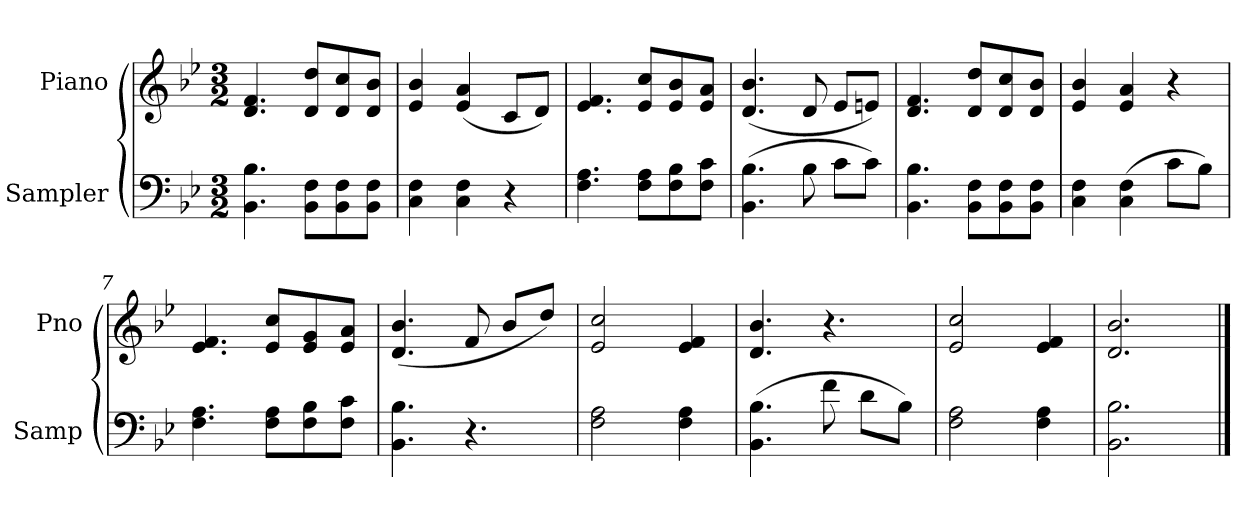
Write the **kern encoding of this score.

**kern	**kern
*part2	*part1
*staff2	*staff1
*I"Sampler	*I"Piano
*I'Samp	*I'Pno
*clefF4	*clefG2
*k[b-e-]	*k[b-e-]
*B-:	*B-:
*M3/2	*M3/2
=1	=1
4.BB- 4.B-	4.d 4.f
8BB-\ 8F\L	8d/ 8dd/L
8BB-\ 8F\	8d/ 8cc/
8BB-\ 8F\J	8d/ 8b-/J
=2	=2
4C 4F	4e- 4b-
4C 4F	(4e- 4a
4r	8c/L
.	8d/J)
=3	=3
4.F 4.A	4.e- 4.f
8F\ 8A\L	8e-/ 8cc/L
8F\ 8B-\	8e-/ 8b-/
8F\ 8c\J	8e-/ 8a/J
=4	=4
(4.BB- 4.B-	(4.d 4.b-
8B-\	8d/
8c\L	8e-/L
8c\J)	8en/J)
=5	=5
4.BB- 4.B-	4.d 4.f
8BB-\ 8F\L	8d/ 8dd/L
8BB-\ 8F\	8d/ 8cc/
8BB-\ 8F\J	8d/ 8b-/J
=6	=6
4C 4F	4e- 4b-
(4C 4F	4e- 4a
8c\L	4r
8B-\J)	.
=7	=7
4.F 4.A	4.e- 4.f
8F\ 8A\L	8e-/ 8cc/L
8F\ 8B-\	8e-/ 8g/
8F\ 8c\J	8e-/ 8a/J
=8	=8
4.BB- 4.B-	(4.d 4.b-
4.r	8f/
.	8b-/L
.	8dd/J)
=9	=9
2F 2A	2e- 2cc
4F 4A	4e- 4f
=10	=10
(4.BB- 4.B-	4.d 4.b-
8f\	4.r
8d\L	.
8B-\J)	.
=11	=11
2F 2A	2e- 2cc
4F 4A	4e- 4f
=12	=12
2.BB- 2.B-	2.d 2.b-
==	==
*-	*-
